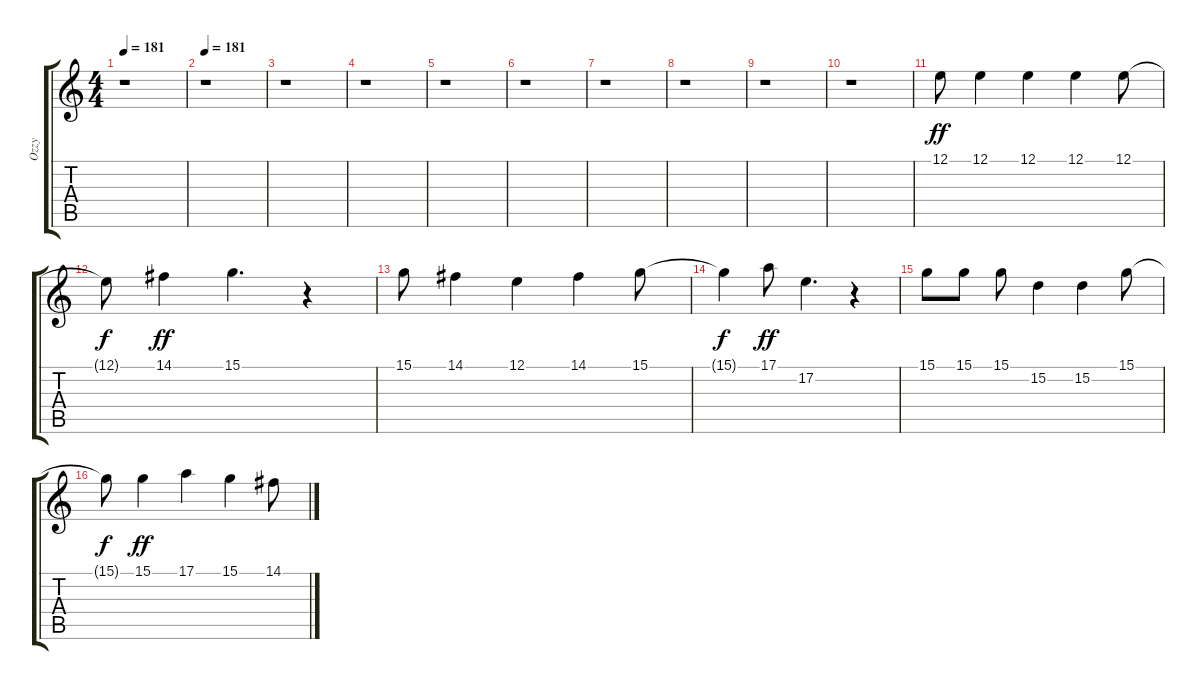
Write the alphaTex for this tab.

\track ("Ozzy" "Ozzy") {instrument stringensemble1}
\staff {score tabs}
\tuning (E4 B3 G3 D3 A2 E2) {hide}
\ts (4 4)
\tempo 181
\clef g2
\ks c
r.1{dy ff instrument stringensemble1} |
\tempo 181
r.1 |
r.1 |
r.1 |
r.1 |
r.1 |
r.1 |
r.1 |
r.1 |
r.1 |
12.1.8 12.1.4 12.1.4 12.1.4 12.1.8 |
12.1{t}.8{dy f} 14.1.4{dy ff} 15.1.4{d} r.4 |
15.1.8 14.1.4 12.1.4 14.1.4 15.1.8 |
15.1{t}.4{dy f} 17.1.8{dy ff} 17.2.4{d} r.4 |
15.1.8 15.1.8 15.1.8 15.2.4 15.2.4 15.1.8 |
15.1{t}.8{dy f} 15.1.4{dy ff} 17.1.4 15.1.4 14.1.8
